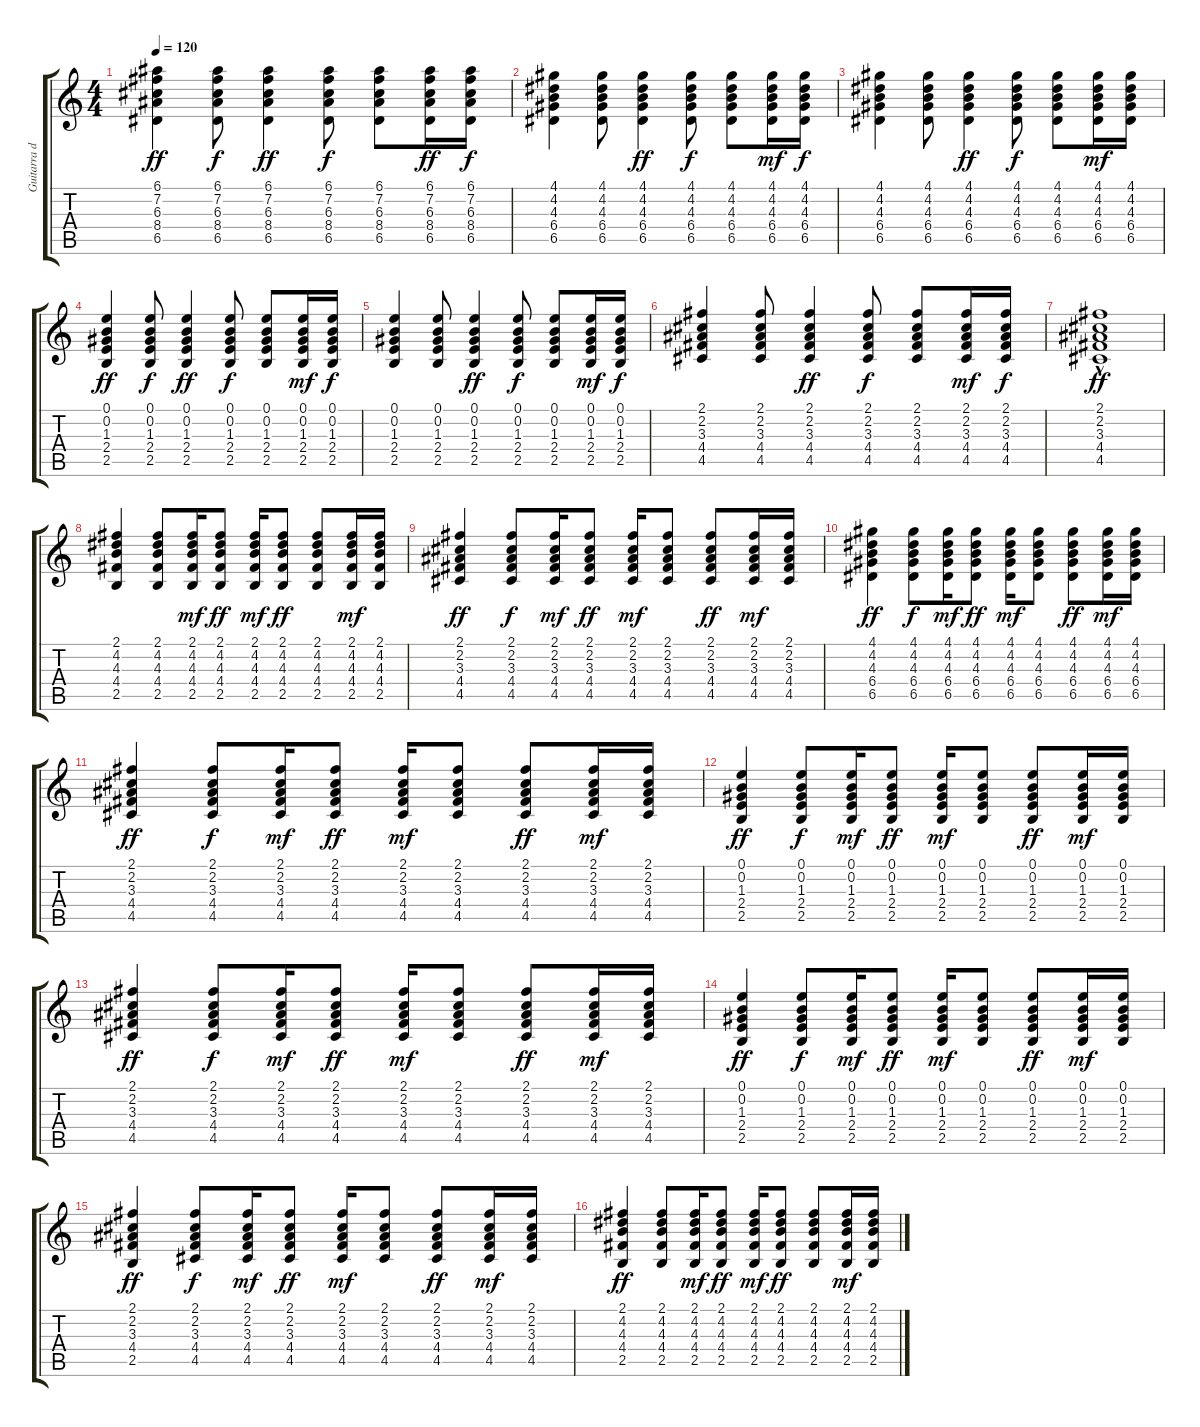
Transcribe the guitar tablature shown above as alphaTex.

\track ("Guitarra de Apoyo" "Guitarra d") {instrument acousticguitarsteel}
\staff {score tabs}
\tuning (E4 B3 G3 D3 A2 E2) {hide}
\ts (4 4)
\tempo 120
\clef g2
\ks c
(6.1 7.2 6.3 8.4 6.5).4{dy ff} (6.1 7.2 6.3 8.4 6.5).8{dy f} (6.1 7.2 6.3 8.4 6.5).4{dy ff} (6.1 7.2 6.3 8.4 6.5).8{dy f} (6.1 7.2 6.3 8.4 6.5).8 (6.1 7.2 6.3 8.4 6.5).16{dy ff} (6.1 7.2 6.3 8.4 6.5).16{dy f} |
(4.1 4.2 4.3 6.4 6.5).4 (4.1 4.2 4.3 6.4 6.5).8 (4.1 4.2 4.3 6.4 6.5).4{dy ff} (4.1 4.2 4.3 6.4 6.5).8{dy f} (4.1 4.2 4.3 6.4 6.5).8 (4.1 4.2 4.3 6.4 6.5).16{dy mf} (4.1 4.2 4.3 6.4 6.5).16{dy f} |
(4.1 4.2 4.3 6.4 6.5).4 (4.1 4.2 4.3 6.4 6.5).8 (4.1 4.2 4.3 6.4 6.5).4{dy ff} (4.1 4.2 4.3 6.4 6.5).8{dy f} (4.1 4.2 4.3 6.4 6.5).8 (4.1 4.2 4.3 6.4 6.5).16{dy mf} (4.1 4.2 4.3 6.4 6.5).16 |
(0.1 0.2 1.3 2.4 2.5).4{dy ff} (0.1 0.2 1.3 2.4 2.5).8{dy f} (0.1 0.2 1.3 2.4 2.5).4{dy ff} (0.1 0.2 1.3 2.4 2.5).8{dy f} (0.1 0.2 1.3 2.4 2.5).8 (0.1 0.2 1.3 2.4 2.5).16{dy mf} (0.1 0.2 1.3 2.4 2.5).16{dy f} |
(0.1 0.2 1.3 2.4 2.5).4 (0.1 0.2 1.3 2.4 2.5).8 (0.1 0.2 1.3 2.4 2.5).4{dy ff} (0.1 0.2 1.3 2.4 2.5).8{dy f} (0.1 0.2 1.3 2.4 2.5).8 (0.1 0.2 1.3 2.4 2.5).16{dy mf} (0.1 0.2 1.3 2.4 2.5).16{dy f} |
(2.1 2.2 3.3 4.4 4.5).4 (2.1 2.2 3.3 4.4 4.5).8 (2.1 2.2 3.3 4.4 4.5).4{dy ff} (2.1 2.2 3.3 4.4 4.5).8{dy f} (2.1 2.2 3.3 4.4 4.5).8 (2.1 2.2 3.3 4.4 4.5).16{dy mf} (2.1 2.2 3.3 4.4 4.5).16{dy f} |
(2.1{hac} 2.2 3.3 4.4 4.5).1{dy ff} |
(2.1 4.2 4.3 4.4 2.5).4 (2.1 4.2 4.3 4.4 2.5).8 (2.1 4.2 4.3 4.4 2.5).16{dy mf} (2.1 4.2 4.3 4.4 2.5).8{dy ff} (2.1 4.2 4.3 4.4 2.5).16{dy mf} (2.1 4.2 4.3 4.4 2.5).8{dy ff} (2.1 4.2 4.3 4.4 2.5).8 (2.1 4.2 4.3 4.4 2.5).16{dy mf} (2.1 4.2 4.3 4.4 2.5).16 |
(2.1 2.2 3.3 4.4 4.5).4{dy ff} (2.1 2.2 3.3 4.4 4.5).8{dy f} (2.1 2.2 3.3 4.4 4.5).16{dy mf} (2.1 2.2 3.3 4.4 4.5).8{dy ff} (2.1 2.2 3.3 4.4 4.5).16{dy mf} (2.1 2.2 3.3 4.4 4.5).8 (2.1 2.2 3.3 4.4 4.5).8{dy ff} (2.1 2.2 3.3 4.4 4.5).16{dy mf} (2.1 2.2 3.3 4.4 4.5).16 |
(4.1 4.2 4.3 6.4 6.5).4{dy ff} (4.1 4.2 4.3 6.4 6.5).8{dy f} (4.1 4.2 4.3 6.4 6.5).16{dy mf} (4.1 4.2 4.3 6.4 6.5).8{dy ff} (4.1 4.2 4.3 6.4 6.5).16{dy mf} (4.1 4.2 4.3 6.4 6.5).8 (4.1 4.2 4.3 6.4 6.5).8{dy ff} (4.1 4.2 4.3 6.4 6.5).16{dy mf} (4.1 4.2 4.3 6.4 6.5).16 |
(2.1 2.2 3.3 4.4 4.5).4{dy ff} (2.1 2.2 3.3 4.4 4.5).8{dy f} (2.1 2.2 3.3 4.4 4.5).16{dy mf} (2.1 2.2 3.3 4.4 4.5).8{dy ff} (2.1 2.2 3.3 4.4 4.5).16{dy mf} (2.1 2.2 3.3 4.4 4.5).8 (2.1 2.2 3.3 4.4 4.5).8{dy ff} (2.1 2.2 3.3 4.4 4.5).16{dy mf} (2.1 2.2 3.3 4.4 4.5).16 |
(0.1 0.2 1.3 2.4 2.5).4{dy ff} (0.1 0.2 1.3 2.4 2.5).8{dy f} (0.1 0.2 1.3 2.4 2.5).16{dy mf} (0.1 0.2 1.3 2.4 2.5).8{dy ff} (0.1 0.2 1.3 2.4 2.5).16{dy mf} (0.1 0.2 1.3 2.4 2.5).8 (0.1 0.2 1.3 2.4 2.5).8{dy ff} (0.1 0.2 1.3 2.4 2.5).16{dy mf} (0.1 0.2 1.3 2.4 2.5).16 |
(2.1 2.2 3.3 4.4 4.5).4{dy ff} (2.1 2.2 3.3 4.4 4.5).8{dy f} (2.1 2.2 3.3 4.4 4.5).16{dy mf} (2.1 2.2 3.3 4.4 4.5).8{dy ff} (2.1 2.2 3.3 4.4 4.5).16{dy mf} (2.1 2.2 3.3 4.4 4.5).8 (2.1 2.2 3.3 4.4 4.5).8{dy ff} (2.1 2.2 3.3 4.4 4.5).16{dy mf} (2.1 2.2 3.3 4.4 4.5).16 |
(0.1 0.2 1.3 2.4 2.5).4{dy ff} (0.1 0.2 1.3 2.4 2.5).8{dy f} (0.1 0.2 1.3 2.4 2.5).16{dy mf} (0.1 0.2 1.3 2.4 2.5).8{dy ff} (0.1 0.2 1.3 2.4 2.5).16{dy mf} (0.1 0.2 1.3 2.4 2.5).8 (0.1 0.2 1.3 2.4 2.5).8{dy ff} (0.1 0.2 1.3 2.4 2.5).16{dy mf} (0.1 0.2 1.3 2.4 2.5).16 |
(2.1 2.2 3.3 4.4 2.5).4{dy ff} (2.1 2.2 3.3 4.4 4.5).8{dy f} (2.1 2.2 3.3 4.4 4.5).16{dy mf} (2.1 2.2 3.3 4.4 4.5).8{dy ff} (2.1 2.2 3.3 4.4 4.5).16{dy mf} (2.1 2.2 3.3 4.4 4.5).8 (2.1 2.2 3.3 4.4 4.5).8{dy ff} (2.1 2.2 3.3 4.4 4.5).16{dy mf} (2.1 2.2 3.3 4.4 4.5).16 |
(2.1 4.2 4.3 4.4 2.5).4{dy ff} (2.1 4.2 4.3 4.4 2.5).8 (2.1 4.2 4.3 4.4 2.5).16{dy mf} (2.1 4.2 4.3 4.4 2.5).8{dy ff} (2.1 4.2 4.3 4.4 2.5).16{dy mf} (2.1 4.2 4.3 4.4 2.5).8{dy ff} (2.1 4.2 4.3 4.4 2.5).8 (2.1 4.2 4.3 4.4 2.5).16{dy mf} (2.1 4.2 4.3 4.4 2.5).16
